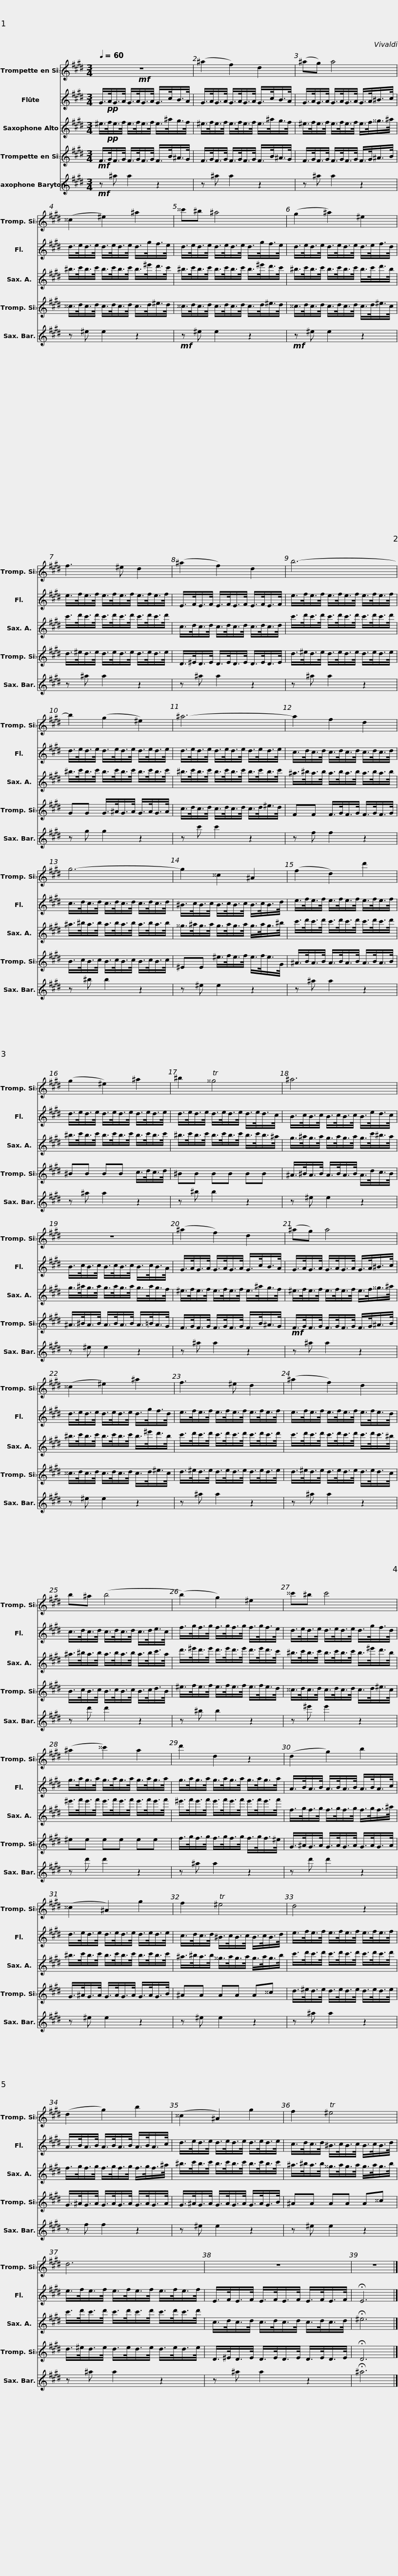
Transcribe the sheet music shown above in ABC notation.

X:1
%%score 1 2 3 4 5
L:1/8
Q:1/4=60
M:3/4
I:linebreak $
K:E
V:1 treble transpose=-2
V:2 treble
V:3 treble transpose=-9
V:4 treble transpose=-2
V:5 treble transpose=-21
V:1
[K:E]!mf! z6 | (^a2 f2) d2 |$ (^ag) a4 | (^^c2 ^e2) ^a2 |$ ^^c'^b ^a4 | %5
 (g2 ^a2) ^e2 |$ f3 ^e d2 | (^a2 f2) d2 |$ b6- | b2 (g2 ^e2) |$ %10
 ^a6- | a2 f2 d2 |$ g6- | g2 ^^c2 ^A2 |$ (f2 d2) d'2 | %15
 (g2 ^e2) ^a2 |$ ^b2 T^^g4 | ^a6 |$ z6 | (^a2 f2) d2 |$ %20
 (^ag) a4 | (^^c2 ^e2) ^a2 |$ f3 ^e d2 | (^a2 f2) d2 |$ b^a (b4 | %25
 (b2) g2) ^e2 |$ ^^c'^b c'4 | (^a2 ^^c'2) a2 |$ d'2 d2 z2 | (d2 g2) b2 |$ %30
 (^^c2 ^A2) g2 | f2 T^e4 |$ d4 z2 | (d2 g2) b2 |$ (^^c2 ^A2) g2 | %35
 f2 T^e4 |$ d6 | z6 | z6 |] %39
V:2
 G/>!pp!A/G/>A/ G/>A/G/>A/ G/>c/B/>A/ | G/>A/G/>A/ G/>A/G/>A/ G/>c/B/>A/ |$ G/>A/G/>A/ G/>A/G/>A/ G/>A/^B/>c/ | d/>e/d/>e/ d/>e/d/>e/ d/>g/f/>e/ |$ d/>e/d/>e/ d/>e/d/>e/ d/>g/f/>e/ | %5
 d/>e/d/>e/ d/>e/d/>e/ d/>e/f/>d/ |$ e/>f/e/>f/ e/>f/e/>f/ e/>f/e/>f/ | E/>F/E/>F/ E/>F/E/>F/ E/>F/E/>F/ |$ e/>f/e/>f/ e/>f/e/>f/ e/>f/e/>f/ | d/>e/d/>e/ d/>e/d/>e/ d/>e/d/>e/ |$ %10
 d/>e/d/>e/ d/>e/d/>e/ d/>e/d/>e/ | c/>d/c/>d/ c/>d/c/>d/ c/>d/c/>d/ |$ c/>d/c/>d/ c/>d/c/>d/ c/>d/c/>d/ | ^B/>c/B/>c/ B/>c/B/>c/ B/>c/B/>d/ |$ e/>f/e/>f/ e/>f/e/>f/ e/>f/e/>f/ | %15
 d/>e/d/>e/ d/>e/d/>e/ d/>e/d/>e/ |$ d/>e/d/>e/ d/>e/d/>e/ d/>e/d/>c/ | B/>c/B/>c/ B/>c/B/>c/ B/>e/d/>c/ |$ B/>c/B/>c/ B/>c/B/>c/ B/>c/B/>A/ | G/>A/G/>A/ G/>A/G/>A/ G/>c/B/>A/ |$ %20
 G/>A/G/>A/ G/>A/G/>A/ G/>A/^B/>c/ | d/>e/d/>e/ d/>e/d/>e/ d/>g/f/>d/ |$ e/>f/e/>f/ e/>f/e/>f/ e/>f/e/>f/ | e/>f/e/>f/ e/>f/e/>f/ e/>f/e/>d/ |$ c/>d/c/>d/ c/>d/c/>d/ c/>d/e/>c/ | %25
 f/>g/f/>g/ f/>g/f/>g/ f/>g/f/>e/ |$ d/>e/d/>e/ d/>e/d/>e/ d/>g/f/>d/ | g/>a/g/>a/ g/>a/g/>a/ g/>a/g/>a/ |$ g/>a/g/>a/ g/>a/g/>a/ g/>a/g/>a/ | A/>B/A/>B/ A/>B/A/>B/ A/>B/A/>c/ |$ %30
 d/>e/d/>e/ d/>e/d/>e/ d/>e/d/>e/ | c/>d/c/>d/ ^B/>c/B/>c/ B/>c/B/>d/ |$ e/>f/e/>f/ e/>f/e/>f/ e/>f/e/>f/ | A/>B/A/>B/ A/>B/A/>B/ A/>B/A/>c/ |$ d/>e/d/>e/ d/>e/d/>e/ d/>e/d/>e/ | %35
 c/>d/c/>d/ ^B/>c/B/>c/ B/>c/B/>d/ |$ e/>f/e/>f/ e/>f/e/>f/ e/>f/e/>f/ | E/>F/E/>F/ E/>F/E/>F/ E/>F/E/>F/ | !fermata!E6 |] %39
V:3
 ^e/>!pp!f/e/>f/ e/>f/e/>f/ e/>^a/g/>f/ | ^e/>f/e/>f/ e/>f/e/>f/ e/>^a/g/>f/ |$ ^e/>f/e/>f/ e/>f/e/>f/ e/>f/^^g/>^a/ | ^b/>c'/b/>c'/ b/>c'/b/>c'/ b/>^e'/d'/>c'/ |$ ^b/>c'/b/>c'/ b/>c'/b/>c'/ b/>^e'/d'/>c'/ | %5
 ^b/>c'/b/>c'/ b/>c'/b/>c'/ b/>c'/d'/>b/ |$ c'/>d'/c'/>d'/ c'/>d'/c'/>d'/ c'/>d'/c'/>d'/ | c/>d/c/>d/ c/>d/c/>d/ c/>d/c/>d/ |$ c'/>d'/c'/>d'/ c'/>d'/c'/>d'/ c'/>d'/c'/>d'/ | ^b/>c'/b/>c'/ b/>c'/b/>c'/ b/>c'/b/>c'/ |$ %10
 ^b/>c'/b/>c'/ b/>c'/b/>c'/ b/>c'/b/>c'/ | ^a/>^b/a/>b/ a/>b/a/>b/ a/>b/a/>b/ |$ ^a/>^b/a/>b/ a/>b/a/>b/ a/>b/a/>b/ | ^^g/>^a/g/>a/ g/>a/g/>a/ g/>a/g/>^b/ |$ c'/>d'/c'/>d'/ c'/>d'/c'/>d'/ c'/>d'/c'/>d'/ | %15
 ^b/>c'/b/>c'/ b/>c'/b/>c'/ b/>c'/b/>c'/ |$ ^b/>c'/b/>c'/ b/>c'/b/>c'/ b/>c'/b/>^a/ | g/>^a/g/>a/ g/>a/g/>a/ g/>c'/^b/>a/ |$ g/>^a/g/>a/ g/>a/g/>a/ g/>a/g/>f/ | ^e/>f/e/>f/ e/>f/e/>f/ e/>^a/g/>f/ |$ %20
 ^e/>f/e/>f/ e/>f/e/>f/ e/>f/^^g/>^a/ | ^b/>c'/b/>c'/ b/>c'/b/>c'/ b/>^e'/d'/>b/ |$ c'/>d'/c'/>d'/ c'/>d'/c'/>d'/ c'/>d'/c'/>d'/ | c'/>d'/c'/>d'/ c'/>d'/c'/>d'/ c'/>d'/c'/>^b/ |$ ^a/>^b/a/>b/ a/>b/a/>b/ a/>b/c'/>a/ | %25
 d'/>^e'/d'/>e'/ d'/>e'/d'/>e'/ d'/>e'/d'/>c'/ |$ ^b/>c'/b/>c'/ b/>c'/b/>c'/ b/>^e'/d'/>b/ | ^e'/>f'/e'/>f'/ e'/>f'/e'/>f'/ e'/>f'/e'/>f'/ |$ ^e'/>f'/e'/>f'/ e'/>f'/e'/>f'/ e'/>f'/e'/>f'/ | f/>g/f/>g/ f/>g/f/>g/ f/>g/f/>^a/ |$ %30
 ^b/>c'/b/>c'/ b/>c'/b/>c'/ b/>c'/b/>c'/ | ^a/>^b/a/>b/ ^^g/>a/g/>a/ g/>a/g/>b/ |$ c'/>d'/c'/>d'/ c'/>d'/c'/>d'/ c'/>d'/c'/>d'/ | f/>g/f/>g/ f/>g/f/>g/ f/>g/f/>^a/ |$ ^b/>c'/b/>c'/ b/>c'/b/>c'/ b/>c'/b/>c'/ | %35
 ^a/>^b/a/>b/ ^^g/>a/g/>a/ g/>a/g/>b/ |$ c'/>d'/c'/>d'/ c'/>d'/c'/>d'/ c'/>d'/c'/>d'/ | c/>d/c/>d/ c/>d/c/>d/ c/>d/c/>d/ | !fermata!^e6 |] %39
V:4
!mf! F/>G/F/>G/ F/>G/F/>G/ F/>B/^A/>G/ | F/>G/F/>G/ F/>G/F/>G/ F/>B/^A/>G/ |$ F/>G/F/>G/ F/>G/F/>G/ F/>G/^A/>B/ | ^^c/>d/c/>d/ c/>d/c/>d/ c/>d/^e/>d/ |$ ^^c/>d/c/>d/ c/>d/c/>d/ c/>d/^e/>d/ | %5
 ^^c/>d/c/>d/ c/>d/c/>d/ c/>d/^e/>c/ |$ d/>^e/d/>e/ d/>e/d/>e/ d/>e/d/>e/ | D/>^E/D/>E/ D/>E/D/>E/ D/>E/D/>E/ |$ d/>^e/d/>e/ d/>e/d/>e/ d/>e/d/>e/ | GG G/>^A/G/>A/ G/>A/G/>A/ |$ %10
 c/>d/c/>d/ c/>d/c/>d/ c/>d/^e/>d/ | FF F/>G/F/>G/ F/>G/F/>G/ |$ B/>c/B/>c/ B/>c/B/>c/ B/>c/B/>c/ | ^EE ^e/>f/e/>f/ e/>f/e/>G/ |$ ^A/>B/A/>B/ A/>B/A/>B/ A/>B/A/>B/ | %15
 ^BB BB c/>d/c/>d/ |$ ^BB BB BB | ^A/>^B/A/>B/ A/>B/A/>B/ A/>d/c/>B/ |$ ^A/>^B/A/>B/ A/>B/A/>B/ A/>=B/A/>G/ | F/>G/F/>G/ F/>G/F/>G/ F/>B/^A/>G/ |$ %20
!mf! F/>G/F/>G/ F/>G/F/>G/ F/>G/^A/>B/ | ^^c/>d/c/>d/ c/>d/c/>d/ c/>d/^e/>c/ |$ d/>^e/d/>e/ d/>e/d/>e/ d/>e/d/>e/ | d/>^e/d/>e/ d/>e/d/>e/ d/>e/d/>c/ |$ B/>c/B/>c/ B/>c/B/>c/ B/>c/d/>B/ | %25
 ^e/>f/e/>f/ e/>f/e/>f/ e/>f/e/>d/ |$ ^^c/>d/c/>d/ c/>d/c/>d/ c/>d/^e/>c/ | ^ee ee ee |$ f/>g/f/>g/ f/>g/f/>g/ f/>g/f/>^e/ | G/>^A/G/>A/ G/>A/G/>A/ G/>A/G/>A/ |$ %30
 G/>^A/G/>A/ G/>A/G/>A/ G/>A/G/>B/ | ^AA AA A^^c |$ d/>^e/d/>e/ d/>e/d/>e/ d/>e/d/>e/ | G/>^A/G/>A/ G/>A/G/>A/ G/>A/G/>A/ |$ G/>^A/G/>A/ G/>A/G/>A/ G/>A/G/>B/ | %35
 ^AA AA A^^c |$ d/>^e/d/>e/ d/>e/d/>e/ d/>e/d/>e/ | D/>^E/D/>E/ D/>E/D/>E/ D/>E/D/>E/ | !fermata!D6 |] %39
V:5
!mf! z ^a a2 z2 | z ^a a2 z2 |$ z ^a a2 z2 | z ^e e2 z2 |$!mf! z ^e e2 z2 | %5
!mf! z ^e e2 z2 |$ z ^a a2 z2 | z ^a a2 z2 |$ z ^a a2 z2 | z g g2 z2 |$ %10
 z c' c'2 z2 | z f f2 z2 |$ z ^b b2 z2 | z ^e e2 z2 |$ z ^a a2 z2 | %15
 z ^a a2 z2 |$ z ^b b2 z2 | z ^e e2 z2 |$ z ^e e2 z2 | z ^a a2 z2 |$ %20
 z ^a a2 z2 | z ^e e2 z2 |$ z ^a a2 z2 | z ^a a2 z2 |$ z d' d'2 z2 | %25
 z ^b b2 z2 |$ z ^e' e'2 z2 | z d' d'2 z2 |$ z ^a a2 z2 | z d' d'2 z2 |$ %30
 z ^e e2 z2 | z ^e e2 z2 |$ z ^a a2 z2 | z f f2 z2 |$ z ^e e2 z2 | %35
 z ^e e2 z2 |$ z ^a a2 z2 | z ^a a2 z2 | !fermata!^a6 |] %39
